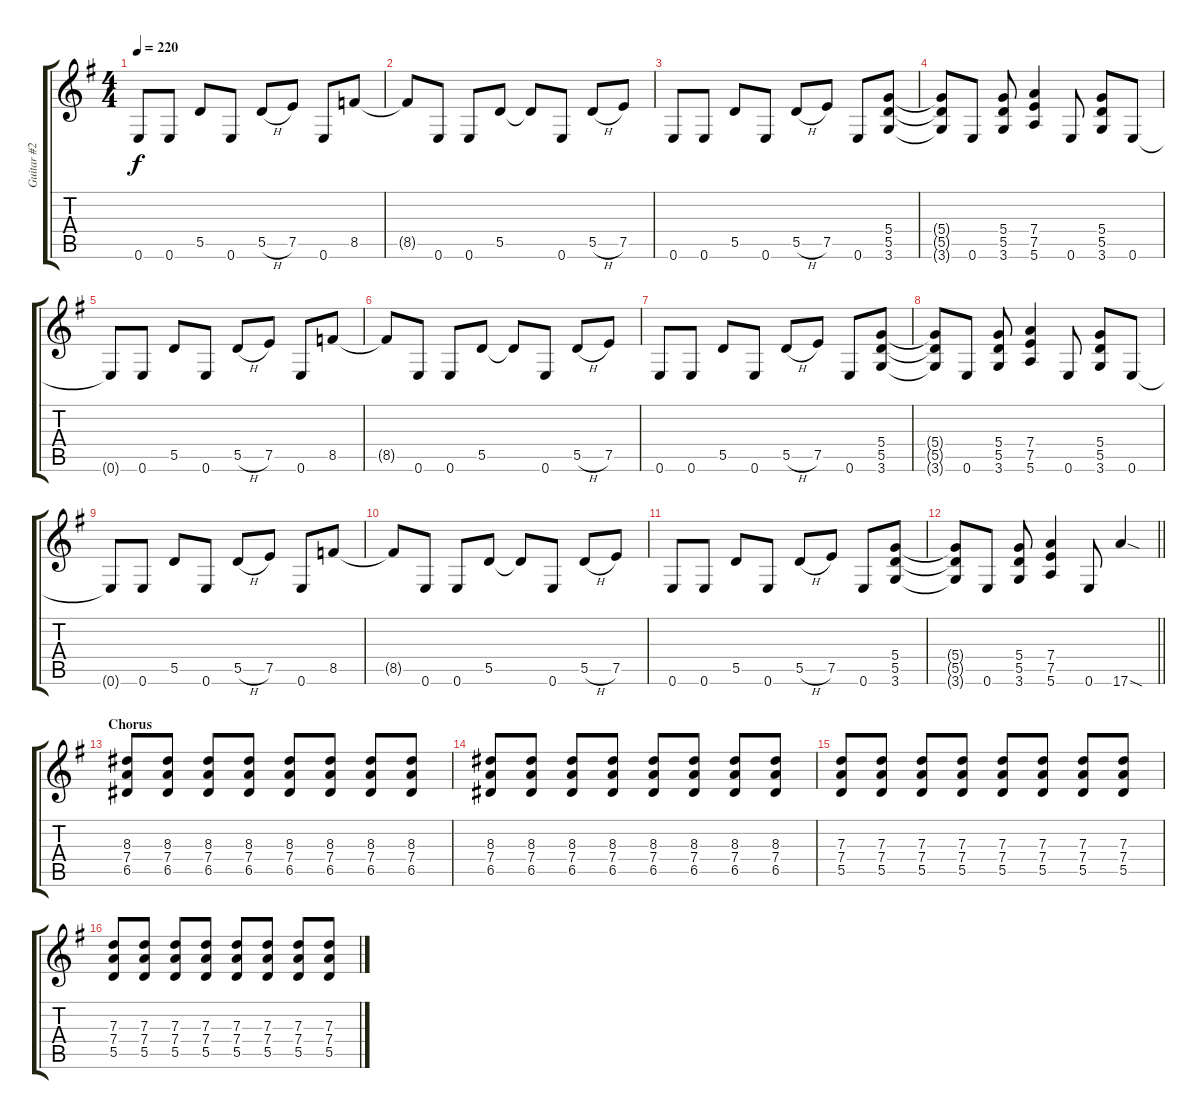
\track ("Guitar #2" "Guitar #2") {instrument overdrivenguitar}
\staff {score tabs}
\tuning (E4 B3 G3 D3 A2 E2) {hide}
\ts (4 4)
\tempo 220
\clef g2
\ks eminor
0.6{t}.8{dy f} 0.6.8 5.5.8 0.6.8 5.5{h}.8 7.5.8 0.6.8{beam merge} 8.5.8 |
8.5{t}.8 0.6.8 0.6.8 5.5.8 5.5{t}.8 0.6.8 5.5{h}.8 7.5.8 |
0.6.8 0.6.8 5.5.8 0.6.8 5.5{h}.8 7.5.8 0.6.8 (5.4 5.5 3.6).8 |
(5.4{t} 5.5{t} 3.6{t}).8 0.6.8 (5.4 5.5 3.6).8 (7.4 7.5 5.6).4 0.6.8 (5.4 5.5 3.6).8 0.6.8 |
0.6{t}.8 0.6.8 5.5.8 0.6.8 5.5{h}.8 7.5.8 0.6.8{beam merge} 8.5.8 |
8.5{t}.8 0.6.8 0.6.8 5.5.8 5.5{t}.8 0.6.8 5.5{h}.8 7.5.8 |
0.6.8 0.6.8 5.5.8 0.6.8 5.5{h}.8 7.5.8 0.6.8 (5.4 5.5 3.6).8 |
(5.4{t} 5.5{t} 3.6{t}).8 0.6.8 (5.4 5.5 3.6).8 (7.4 7.5 5.6).4 0.6.8 (5.4 5.5 3.6).8 0.6.8 |
0.6{t}.8 0.6.8 5.5.8 0.6.8 5.5{h}.8 7.5.8 0.6.8{beam merge} 8.5.8 |
8.5{t}.8 0.6.8 0.6.8 5.5.8 5.5{t}.8 0.6.8 5.5{h}.8 7.5.8 |
0.6.8 0.6.8 5.5.8 0.6.8 5.5{h}.8 7.5.8 0.6.8 (5.4 5.5 3.6).8 |
\barLineRight lightlight
(5.4{t} 5.5{t} 3.6{t}).8 0.6.8 (5.4 5.5 3.6).8 (7.4 7.5 5.6).4 0.6.8 17.6{sod}.4 |
\section ("" "Chorus")
(8.3 7.4 6.5).8 (8.3 7.4 6.5).8 (8.3 7.4 6.5).8 (8.3 7.4 6.5).8 (8.3 7.4 6.5).8 (8.3 7.4 6.5).8 (8.3 7.4 6.5).8 (8.3 7.4 6.5).8 |
(8.3 7.4 6.5).8 (8.3 7.4 6.5).8 (8.3 7.4 6.5).8 (8.3 7.4 6.5).8 (8.3 7.4 6.5).8 (8.3 7.4 6.5).8 (8.3 7.4 6.5).8 (8.3 7.4 6.5).8 |
(7.3 7.4 5.5).8 (7.3 7.4 5.5).8 (7.3 7.4 5.5).8 (7.3 7.4 5.5).8 (7.3 7.4 5.5).8 (7.3 7.4 5.5).8 (7.3 7.4 5.5).8 (7.3 7.4 5.5).8 |
(7.3 7.4 5.5).8 (7.3 7.4 5.5).8 (7.3 7.4 5.5).8 (7.3 7.4 5.5).8 (7.3 7.4 5.5).8 (7.3 7.4 5.5).8 (7.3 7.4 5.5).8 (7.3 7.4 5.5).8
